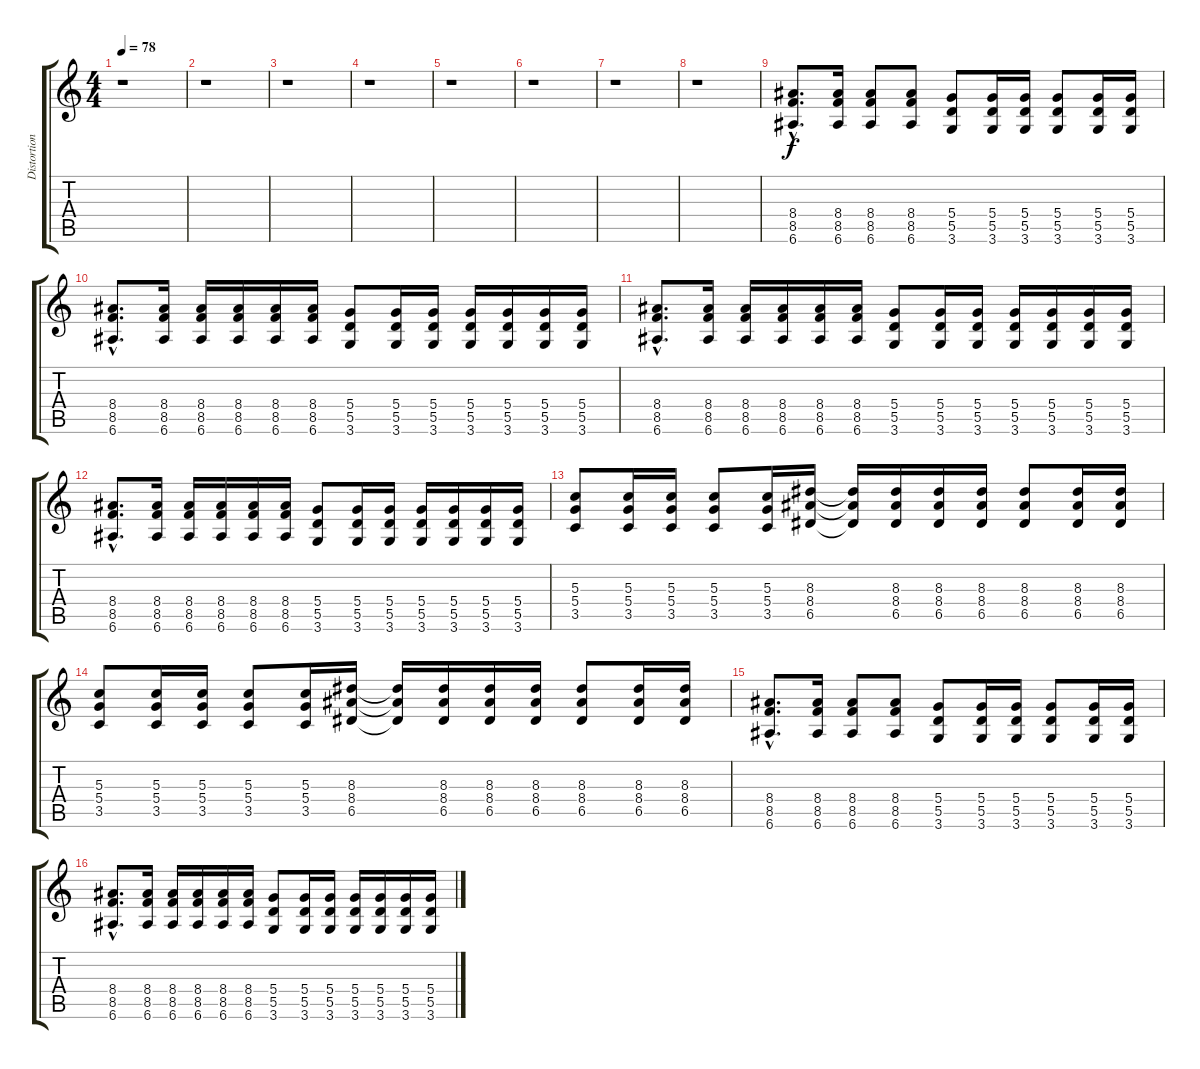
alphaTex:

\track ("Distortion Guitar" "Distortion") {instrument distortionguitar}
\staff {score tabs}
\tuning (E4 B3 G3 D3 A2 E2) {hide}
\ts (4 4)
\tempo 78
\clef g2
\ks c
r.1{dy f} |
r.1 |
r.1 |
r.1 |
r.1 |
r.1 |
r.1 |
r.1 |
(8.4{hac} 8.5{hac} 6.6{hac}).8{d} (8.4 8.5 6.6).16 (8.4 8.5 6.6).8 (8.4 8.5 6.6).8 (5.4 5.5 3.6).8 (5.4 5.5 3.6).16 (5.4 5.5 3.6).16 (5.4 5.5 3.6).8 (5.4 5.5 3.6).16 (5.4 5.5 3.6).16 |
(8.4{hac} 8.5{hac} 6.6{hac}).8{d} (8.4 8.5 6.6).16 (8.4 8.5 6.6).16 (8.4 8.5 6.6).16 (8.4 8.5 6.6).16 (8.4 8.5 6.6).16 (5.4 5.5 3.6).8 (5.4 5.5 3.6).16 (5.4 5.5 3.6).16 (5.4 5.5 3.6).16 (5.4 5.5 3.6).16 (5.4 5.5 3.6).16 (5.4 5.5 3.6).16 |
(8.4{hac} 8.5{hac} 6.6{hac}).8{d} (8.4 8.5 6.6).16 (8.4 8.5 6.6).16 (8.4 8.5 6.6).16 (8.4 8.5 6.6).16 (8.4 8.5 6.6).16 (5.4 5.5 3.6).8 (5.4 5.5 3.6).16 (5.4 5.5 3.6).16 (5.4 5.5 3.6).16 (5.4 5.5 3.6).16 (5.4 5.5 3.6).16 (5.4 5.5 3.6).16 |
(8.4{hac} 8.5{hac} 6.6{hac}).8{d} (8.4 8.5 6.6).16 (8.4 8.5 6.6).16 (8.4 8.5 6.6).16 (8.4 8.5 6.6).16 (8.4 8.5 6.6).16 (5.4 5.5 3.6).8 (5.4 5.5 3.6).16 (5.4 5.5 3.6).16 (5.4 5.5 3.6).16 (5.4 5.5 3.6).16 (5.4 5.5 3.6).16 (5.4 5.5 3.6).16 |
(5.3 5.4 3.5).8 (5.3 5.4 3.5).16 (5.3 5.4 3.5).16 (5.3 5.4 3.5).8 (5.3 5.4 3.5).16 (8.3 8.4 6.5).16 (8.3{t} 8.4{t} 6.5{t}).16 (8.3 8.4 6.5).16 (8.3 8.4 6.5).16 (8.3 8.4 6.5).16 (8.3 8.4 6.5).8 (8.3 8.4 6.5).16 (8.3 8.4 6.5).16 |
(5.3 5.4 3.5).8 (5.3 5.4 3.5).16 (5.3 5.4 3.5).16 (5.3 5.4 3.5).8 (5.3 5.4 3.5).16 (8.3 8.4 6.5).16 (8.3{t} 8.4{t} 6.5{t}).16 (8.3 8.4 6.5).16 (8.3 8.4 6.5).16 (8.3 8.4 6.5).16 (8.3 8.4 6.5).8 (8.3 8.4 6.5).16 (8.3 8.4 6.5).16 |
(8.4{hac} 8.5{hac} 6.6{hac}).8{d} (8.4 8.5 6.6).16 (8.4 8.5 6.6).8 (8.4 8.5 6.6).8 (5.4 5.5 3.6).8 (5.4 5.5 3.6).16 (5.4 5.5 3.6).16 (5.4 5.5 3.6).8 (5.4 5.5 3.6).16 (5.4 5.5 3.6).16 |
(8.4{hac} 8.5{hac} 6.6{hac}).8{d} (8.4 8.5 6.6).16 (8.4 8.5 6.6).16 (8.4 8.5 6.6).16 (8.4 8.5 6.6).16 (8.4 8.5 6.6).16 (5.4 5.5 3.6).8 (5.4 5.5 3.6).16 (5.4 5.5 3.6).16 (5.4 5.5 3.6).16 (5.4 5.5 3.6).16 (5.4 5.5 3.6).16 (5.4 5.5 3.6).16
